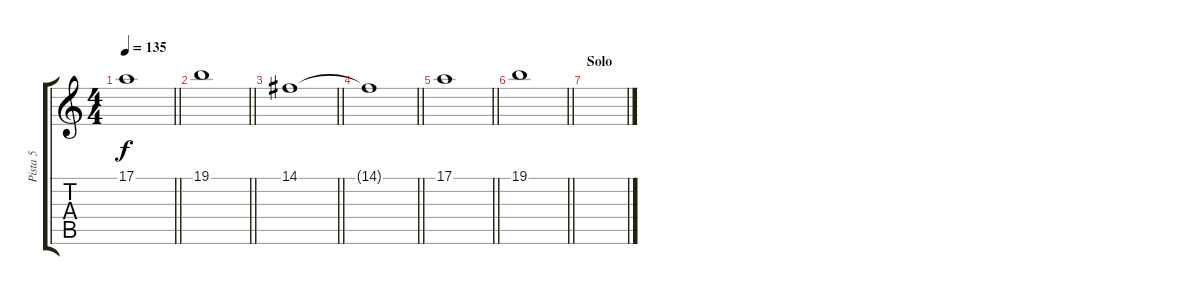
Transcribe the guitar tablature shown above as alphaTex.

\track ("Pista 5" "Pista 5") {instrument drawbarorgan}
\staff {score tabs}
\tuning (E4 B3 G3 D3 A2 E2) {hide}
\ts (4 4)
\tempo 135
\clef g2
\barLineRight lightlight
\ks c
17.1.1{dy f} |
\barLineRight lightlight
19.1.1 |
\barLineRight lightlight
14.1.1 |
\barLineRight lightlight
14.1{t}.1 |
\barLineRight lightlight
17.1.1 |
\barLineRight lightlight
19.1.1 |
\section ("" "Solo")
